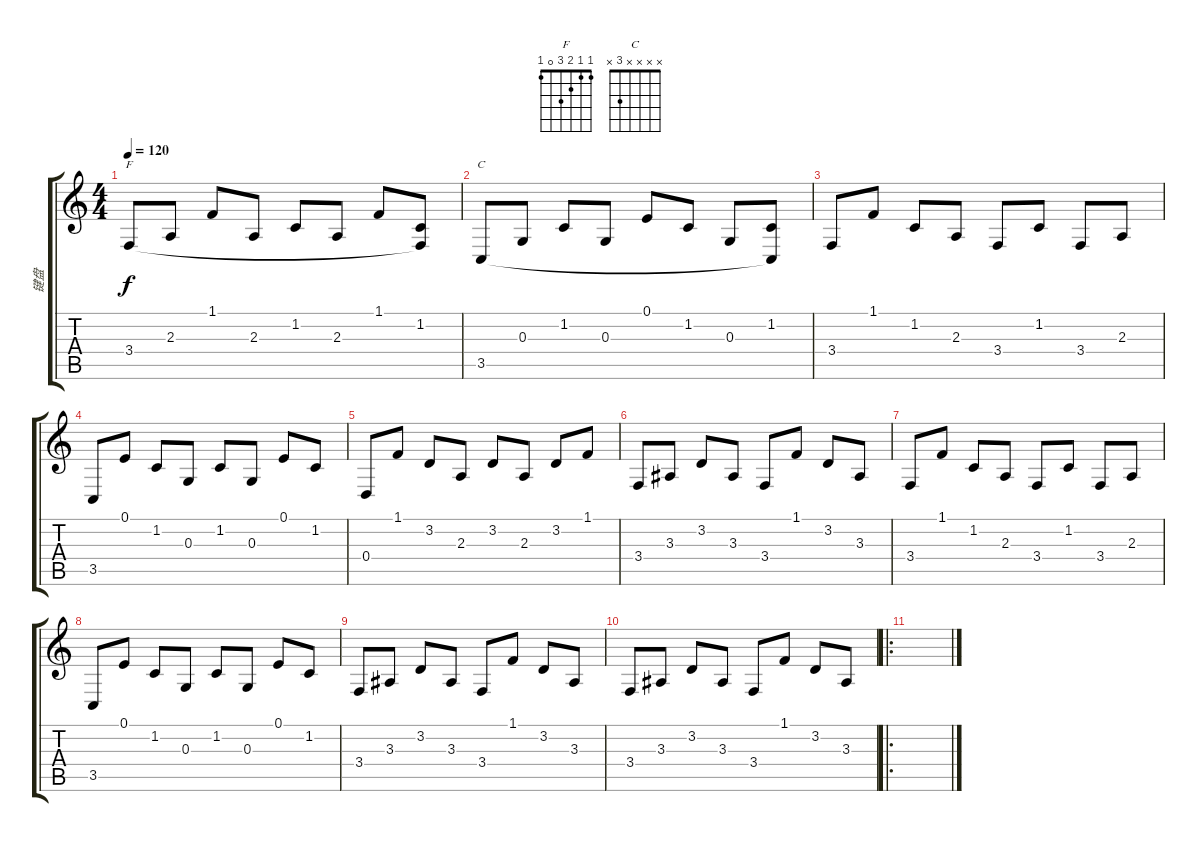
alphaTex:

\track ("键盘" "键盘") {instrument pad7halo}
\staff {score tabs}
\tuning (E4 B3 G3 D3 A2 E2) {hide}
\chord ("F" 1 1 2 3 0 1)
\chord ("C" x x x x 3 x)
\ts (4 4)
\tempo 120
\clef g2
\ks c
3.4.8{ch "F" dy f instrument pad7halo} 2.3.8 1.1.8 2.3.8 1.2.8 2.3.8 1.1.8 (1.2 3.4{t}).8 |
3.5.8{ch "C"} 0.3.8 1.2.8 0.3.8 0.1.8 1.2.8 0.3.8 (1.2 3.5{t}).8 |
3.4.8 1.1.8 1.2.8 2.3.8 3.4.8 1.2.8 3.4.8 2.3.8 |
3.5.8 0.1.8 1.2.8 0.3.8 1.2.8 0.3.8 0.1.8 1.2.8 |
0.4.8 1.1.8 3.2.8 2.3.8 3.2.8 2.3.8 3.2.8 1.1.8 |
3.4.8 3.3.8 3.2.8 3.3.8 3.4.8 1.1.8 3.2.8 3.3.8 |
3.4.8 1.1.8 1.2.8 2.3.8 3.4.8 1.2.8 3.4.8 2.3.8 |
3.5.8 0.1.8 1.2.8 0.3.8 1.2.8 0.3.8 0.1.8 1.2.8 |
3.4.8 3.3.8 3.2.8 3.3.8 3.4.8 1.1.8 3.2.8 3.3.8 |
3.4.8 3.3.8 3.2.8 3.3.8 3.4.8 1.1.8 3.2.8 3.3.8 |
\ro
